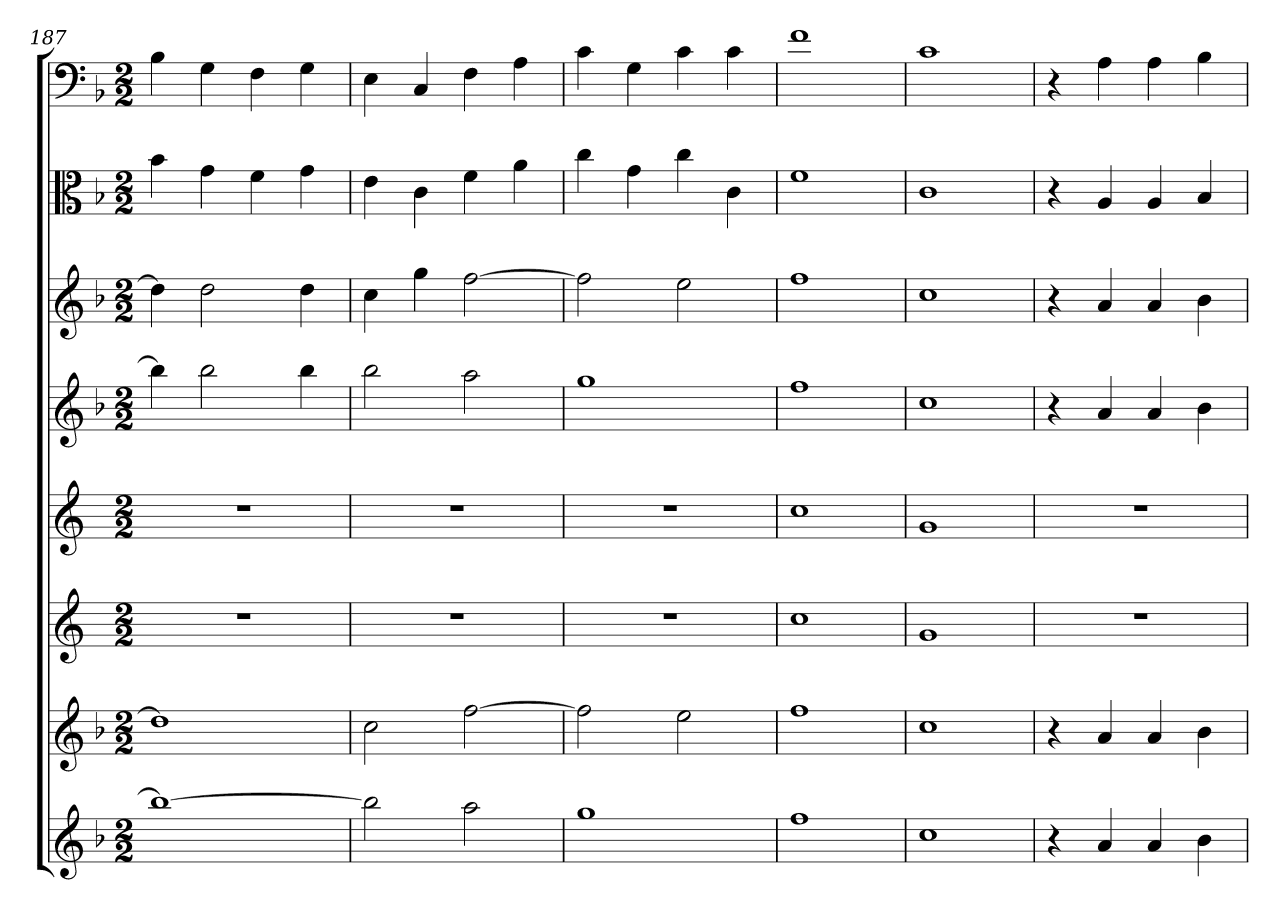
**kern	**kern	**kern	**kern	**kern	**kern	**kern	**kern
*part8	*part7	*part6	*part5	*part4	*part3	*part2	*part1
*staff8	*staff7	*staff6	*staff5	*staff4	*staff3	*staff2	*staff1
*	*	*	*	*	*	*clefC3	*clefF4
*k[b-]	*k[b-]	*k[]	*k[]	*k[b-]	*k[b-]	*k[b-]	*k[b-]
*F:	*F:	*	*	*F:	*F:	*F:	*F:
*M2/2	*M2/2	*M2/2	*M2/2	*M2/2	*M2/2	*M2/2	*M2/2
=187	=187	=187	=187	=187	=187	=187	=187
1bb-_	1dd]	1r	1r	4bb-]	4dd]	4b-	4B-
.	.	.	.	2bb-	2dd	4g	4G
.	.	.	.	.	.	4f	4F
.	.	.	.	4bb-	4dd	4g	4G
=188	=188	=188	=188	=188	=188	=188	=188
2bb-]	2cc	1r	1r	2bb-	4cc	4e	4E
.	.	.	.	.	4gg	4c	4C
2aa	[2ff	.	.	2aa	[2ff	4f	4F
.	.	.	.	.	.	4a	4A
=189	=189	=189	=189	=189	=189	=189	=189
1gg	2ff]	1r	1r	1gg	2ff]	4cc	4c
.	.	.	.	.	.	4g	4G
.	2ee	.	.	.	2ee	4cc	4c
.	.	.	.	.	.	4c	4c
=190	=190	=190	=190	=190	=190	=190	=190
1ff	1ff	1cc	1cc	1ff	1ff	1f	1f
=191	=191	=191	=191	=191	=191	=191	=191
1cc	1cc	1g	1g	1cc	1cc	1c	1c
=192	=192	=192	=192	=192	=192	=192	=192
4r	4r	1r	1r	4r	4r	4r	4r
4a	4a	.	.	4a	4a	4A	4A
4a	4a	.	.	4a	4a	4A	4A
4b-	4b-	.	.	4b-	4b-	4B-	4B-
=	=	=	=	=	=	=	=
*-	*-	*-	*-	*-	*-	*-	*-
